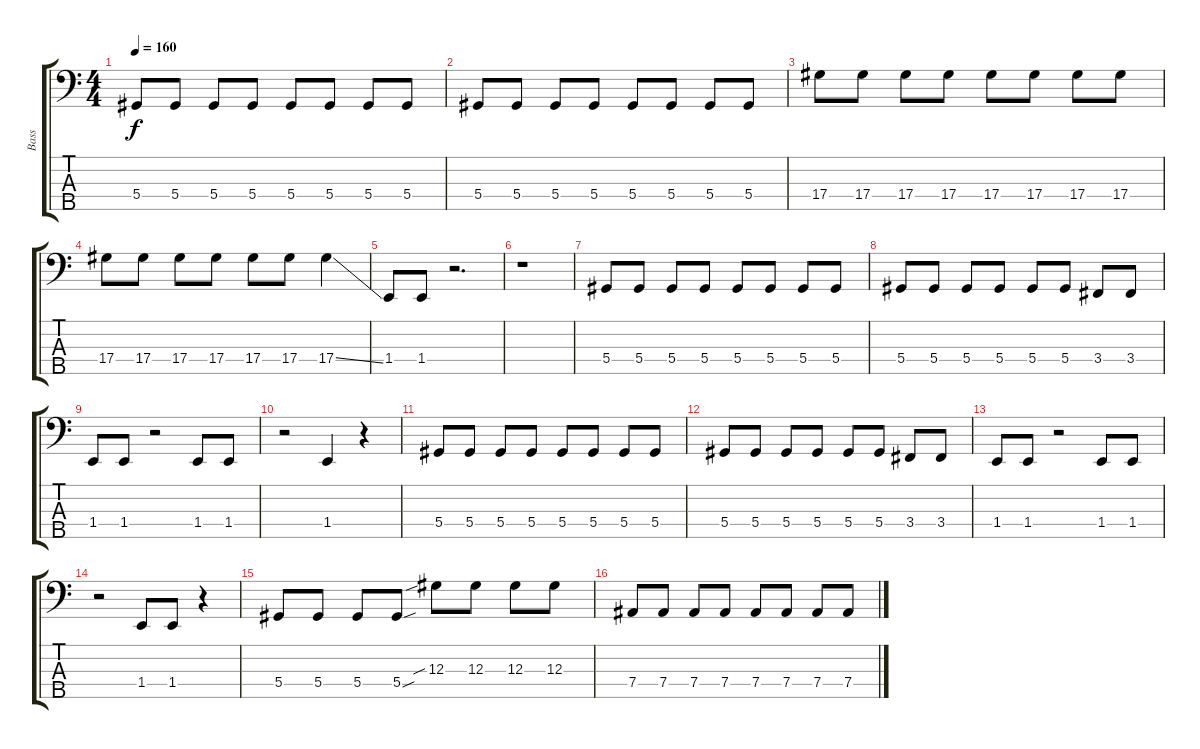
\track ("Bass" "Bass") {instrument electricbassfinger}
\staff {score tabs}
\tuning (Gb2 Db2 Ab1 Eb1 Bb0) {hide}
\ts (4 4)
\tempo 160
\clef f4
\ks c
5.4.8{dy f} 5.4.8 5.4.8 5.4.8 5.4.8 5.4.8 5.4.8 5.4.8 |
5.4.8 5.4.8 5.4.8 5.4.8 5.4.8 5.4.8 5.4.8 5.4.8 |
17.4.8 17.4.8 17.4.8 17.4.8 17.4.8 17.4.8 17.4.8 17.4.8 |
17.4.8 17.4.8 17.4.8 17.4.8 17.4.8 17.4.8 17.4{ss}.4 |
1.4.8 1.4.8 r.2{d} |
r.1 |
5.4.8 5.4.8 5.4.8 5.4.8 5.4.8 5.4.8 5.4.8 5.4.8 |
5.4.8 5.4.8 5.4.8 5.4.8 5.4.8 5.4.8 3.4.8 3.4.8 |
1.4.8 1.4.8 r.2 1.4.8 1.4.8 |
r.2 1.4.4 r.4 |
5.4.8 5.4.8 5.4.8 5.4.8 5.4.8 5.4.8 5.4.8 5.4.8 |
5.4.8 5.4.8 5.4.8 5.4.8 5.4.8 5.4.8 3.4.8 3.4.8 |
1.4.8 1.4.8 r.2 1.4.8 1.4.8 |
r.2 1.4.8 1.4.8 r.4 |
5.4.8 5.4.8 5.4.8 5.4{sou}.8 12.3{sib}.8 12.3.8 12.3.8 12.3.8 |
7.4.8 7.4.8 7.4.8 7.4.8 7.4.8 7.4.8 7.4.8 7.4.8
